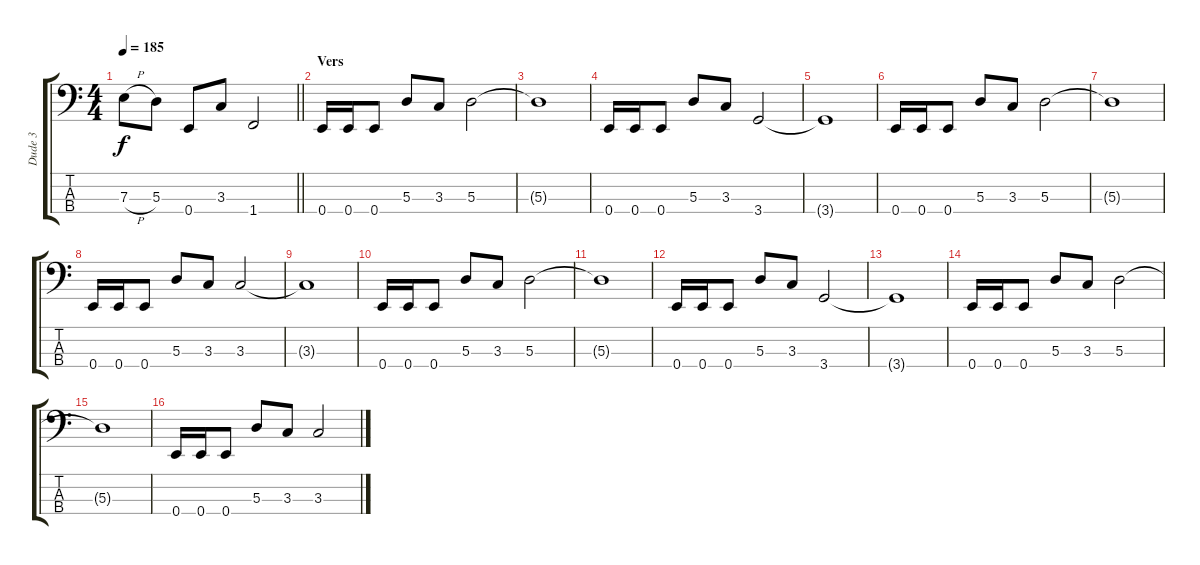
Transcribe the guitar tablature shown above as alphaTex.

\track ("Dude 3" "Dude 3") {instrument electricbasspick}
\staff {score tabs}
\tuning (G2 D2 A1 E1) {hide}
\ts (4 4)
\tempo 185
\clef f4
\barLineRight lightlight
\ks c
7.3{h}.8{dy f} 5.3.8 0.4.8 3.3.8 1.4.2 |
\section ("" "Vers")
0.4.16 0.4.16 0.4.8 5.3.8 3.3.8 5.3.2 |
5.3{t}.1 |
0.4.16 0.4.16 0.4.8 5.3.8 3.3.8 3.4.2 |
3.4{t}.1 |
0.4.16 0.4.16 0.4.8 5.3.8 3.3.8 5.3.2 |
5.3{t}.1 |
0.4.16 0.4.16 0.4.8 5.3.8 3.3.8 3.3.2 |
3.3{t}.1 |
0.4.16 0.4.16 0.4.8 5.3.8 3.3.8 5.3.2 |
5.3{t}.1 |
0.4.16 0.4.16 0.4.8 5.3.8 3.3.8 3.4.2 |
3.4{t}.1 |
0.4.16 0.4.16 0.4.8 5.3.8 3.3.8 5.3.2 |
5.3{t}.1 |
0.4.16 0.4.16 0.4.8 5.3.8 3.3.8 3.3.2
